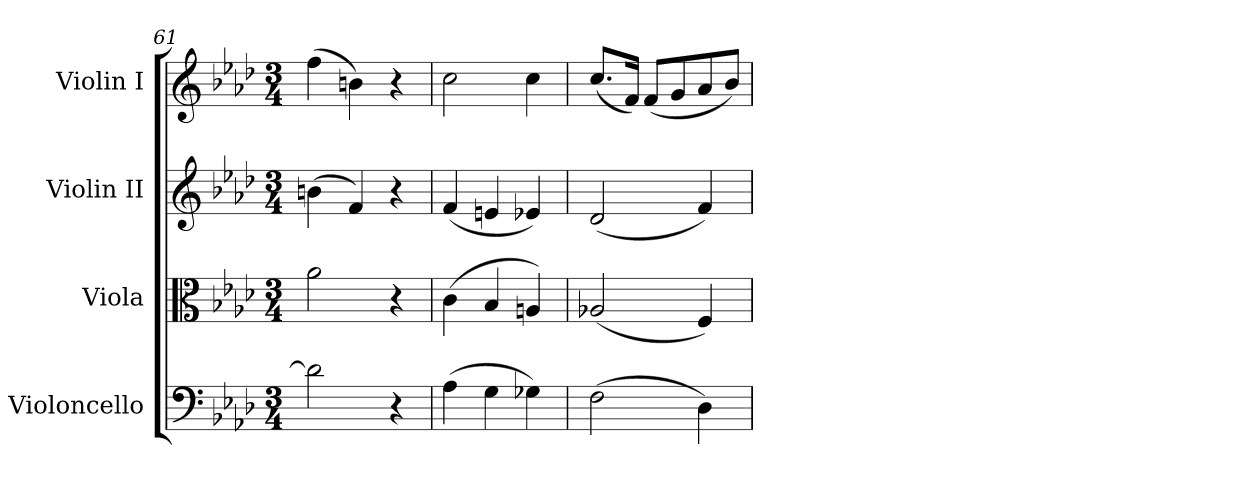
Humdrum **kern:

**kern	**kern	**kern	**kern
*part4	*part3	*part2	*part1
*staff4	*staff3	*staff2	*staff1
*I"Violoncello	*I"Viola	*I"Violin II	*I"Violin I
*I'Vc	*I'Vla	*I'Vln	*I'Vln
*clefF4	*clefC3	*clefG2	*clefG2
*k[b-e-a-d-]	*k[b-e-a-d-]	*k[b-e-a-d-]	*k[b-e-a-d-]
*M3/4	*M3/4	*M3/4	*M3/4
=61	=61	=61	=61
2d-\]	2a-\	(>4bn\	(>4ff\
.	.	4f/)	4bn\)
4r	4r	4r	4r
=62	=62	=62	=62
(>4A-\	(>4c\	(<4f/	2cc\
4G\	4B-/	4en/	.
4G-X\)	4An/)	4e-X/)	4cc\
=63	=63	=63	=63
(>2F\	(<2A-X/	(<2d-/	(<8.cc/L
.	.	.	16f/Jk)
.	.	.	(<8f/L
.	.	.	8g/
4D-\)	4F/)	4f/)	8a-/
.	.	.	8b-/J)
=	=	=	=
*-	*-	*-	*-
